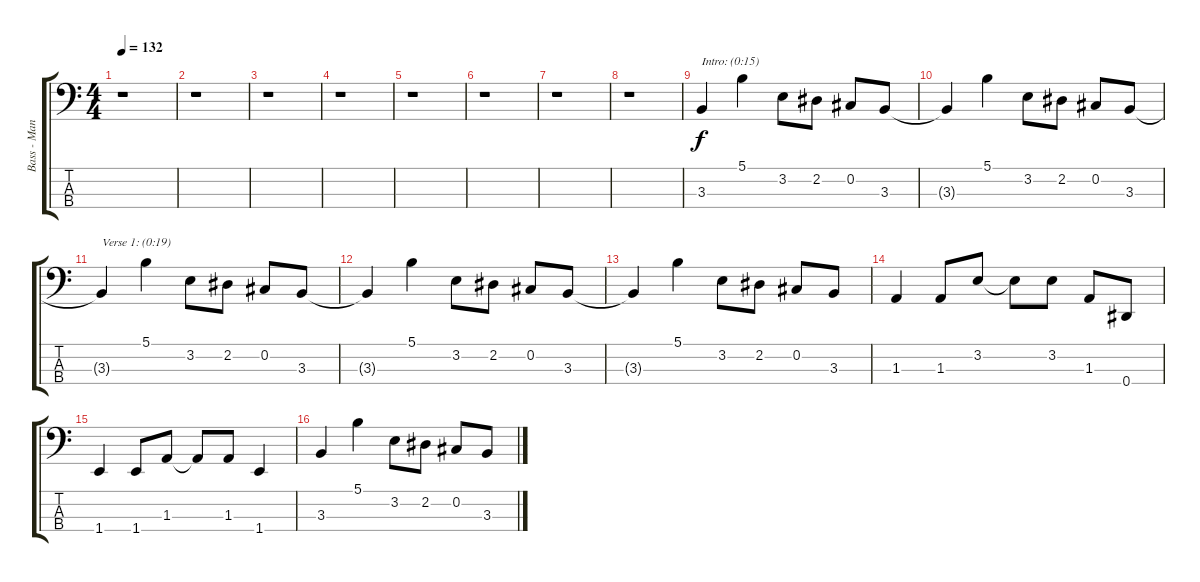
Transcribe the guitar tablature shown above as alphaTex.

\track ("Bass - Mani" "Bass - Man") {instrument electricbasspick}
\staff {score tabs}
\tuning (Gb2 Db2 Ab1 Eb1) {hide}
\ts (4 4)
\tempo 132
\clef f4
\ks c
r.1{dy f instrument electricbasspick} |
r.1 |
r.1 |
r.1 |
r.1 |
r.1 |
r.1 |
r.1 |
3.3.4{txt "Intro: (0:15)"} 5.1.4 3.2.8 2.2.8 0.2.8 3.3.8 |
3.3{t}.4 5.1.4 3.2.8 2.2.8 0.2.8 3.3.8 |
3.3{t}.4{txt "Verse 1: (0:19)"} 5.1.4 3.2.8 2.2.8 0.2.8 3.3.8 |
3.3{t}.4 5.1.4 3.2.8 2.2.8 0.2.8 3.3.8 |
3.3{t}.4 5.1.4 3.2.8 2.2.8 0.2.8 3.3.8 |
1.3.4 1.3.8 3.2.8 3.2{t}.8 3.2.8 1.3.8 0.4.8 |
1.4.4 1.4.8 1.3.8 1.3{t}.8 1.3.8 1.4.4 |
3.3.4 5.1.4 3.2.8 2.2.8 0.2.8 3.3.8
